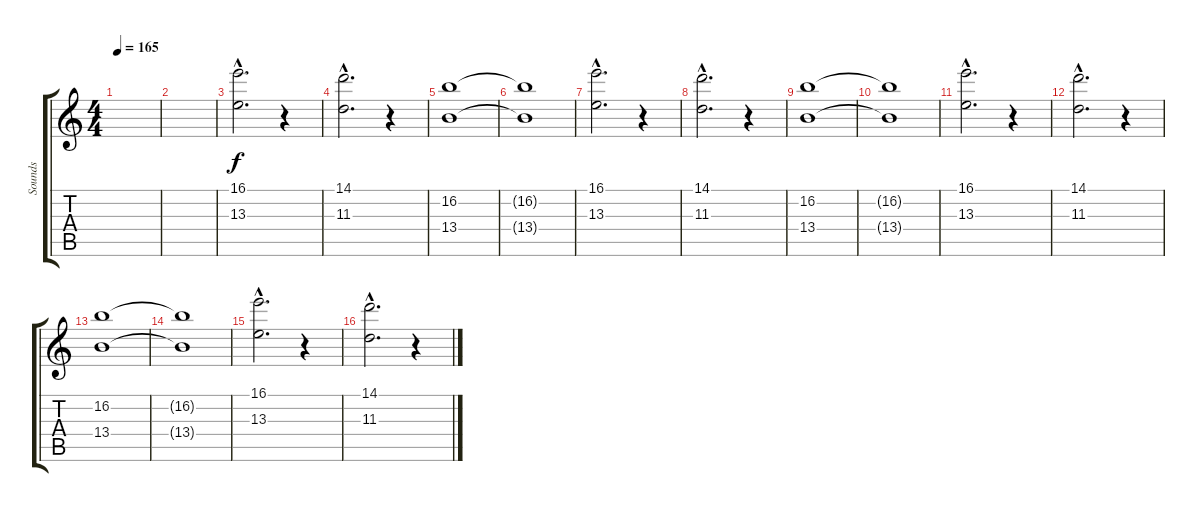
\track ("Sounds" "Sounds") {instrument acousticguitarnylon}
\staff {score tabs}
\tuning (C4 G3 Eb3 Bb2 F2 C2) {hide}
\ts (4 4)
\tempo 165
\clef g2
\ks c
|
|
(16.1{hac} 13.3{hac}).2{d volume 10 instrument synthstrings2} r.4 |
(14.1{hac} 11.3{hac}).2{d volume 10 instrument synthstrings2} r.4 |
(16.2 13.4).1{volume 10 instrument synthstrings2} |
(16.2{t} 13.4{t}).1 |
(16.1{hac} 13.3{hac}).2{d volume 10 instrument synthstrings2} r.4 |
(14.1{hac} 11.3{hac}).2{d volume 10 instrument synthstrings2} r.4 |
(16.2 13.4).1{volume 10 instrument synthstrings2} |
(16.2{t} 13.4{t}).1 |
(16.1{hac} 13.3{hac}).2{d volume 10 instrument synthstrings2} r.4 |
(14.1{hac} 11.3{hac}).2{d volume 10 instrument synthstrings2} r.4 |
(16.2 13.4).1{volume 10 instrument synthstrings2} |
(16.2{t} 13.4{t}).1 |
(16.1{hac} 13.3{hac}).2{d volume 10 instrument synthstrings2} r.4 |
(14.1{hac} 11.3{hac}).2{d volume 10 instrument synthstrings2} r.4
